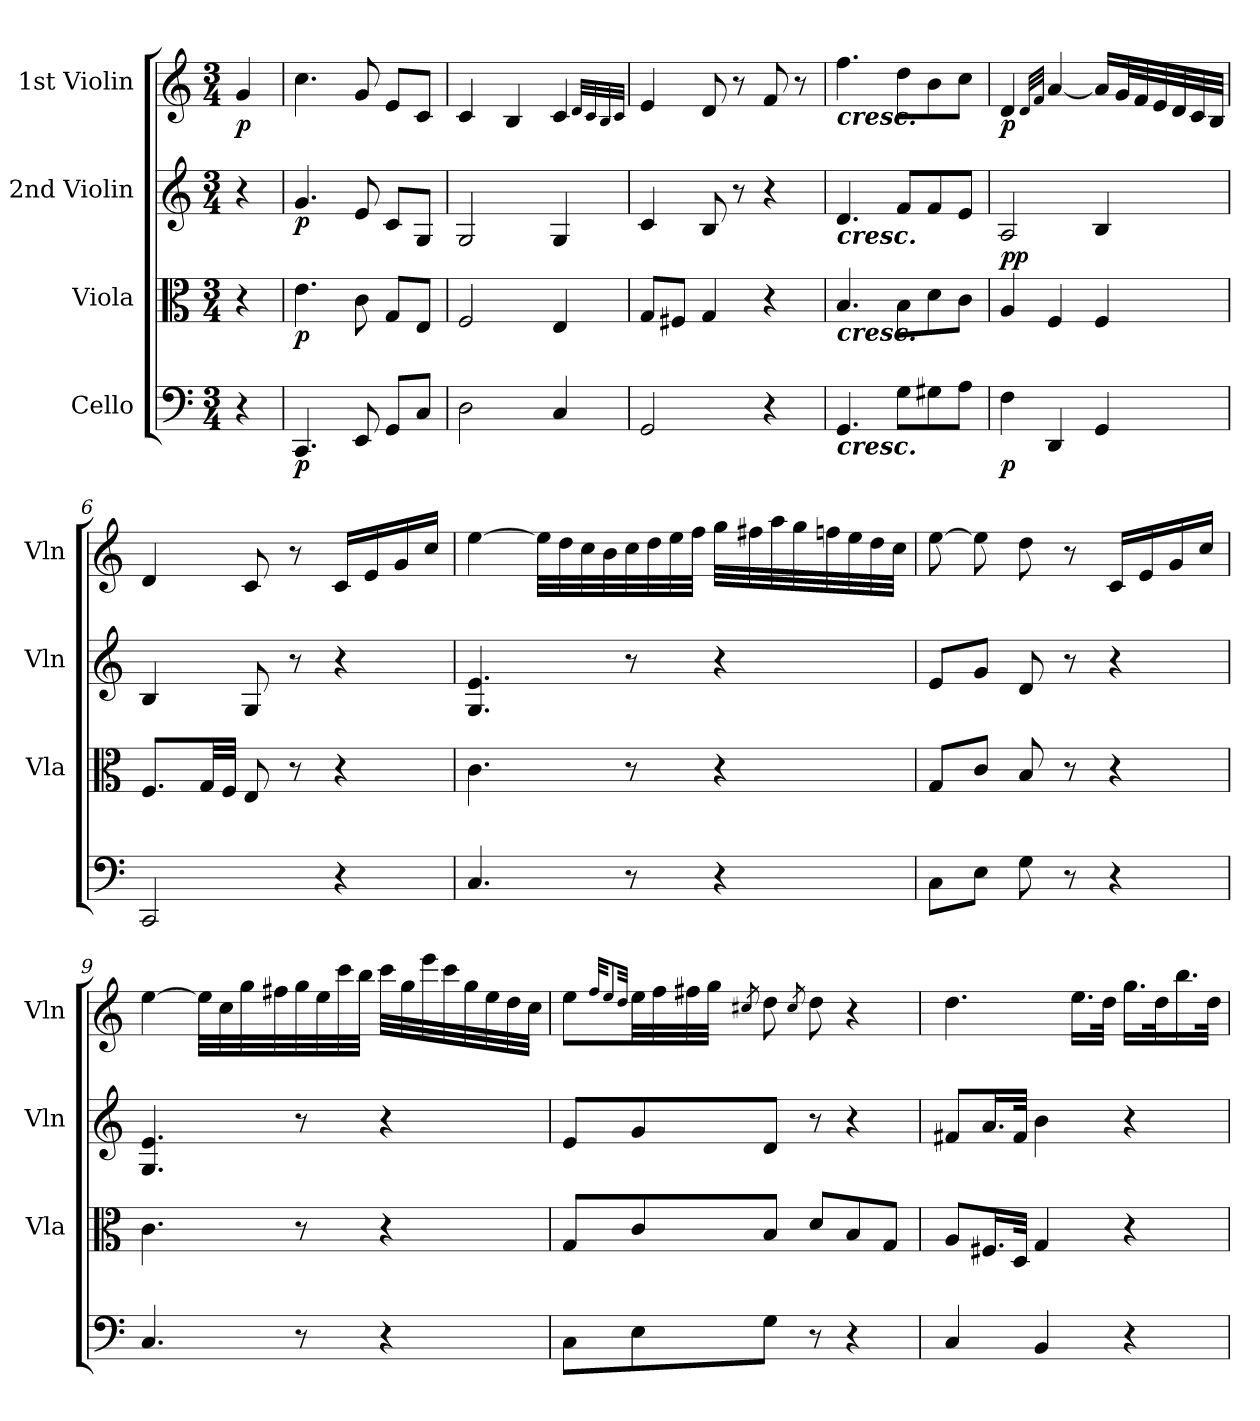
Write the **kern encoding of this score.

**kern	**dynam	**kern	**dynam	**kern	**dynam	**kern	**dynam
*part4	*part4	*part3	*part3	*part2	*part2	*part1	*part1
*staff4	*staff4	*staff3	*staff3	*staff2	*staff2	*staff1	*staff1
*I"Cello	*	*I"Viola	*	*I"2nd Violin	*	*I"1st Violin	*
*	*	*I'Vla	*	*I'Vln	*	*I'Vln	*
*clefF4	*	*clefC3	*	*clefG2	*	*clefG2	*
*k[]	*	*k[]	*	*k[]	*	*k[]	*
*M3/4	*	*M3/4	*	*M3/4	*	*M3/4	*
=	=	=	=	=	=	=	=
!	!	!	!	!	!	!	!LO:DY:b
4r	.	4r	.	4r	.	4g/	p
=1	=1	=1	=1	=1	=1	=1	=1
!	!LO:DY:b	!	!LO:DY:b	!	!LO:DY:b	!	!
4.CC/	p	4.e\	p	4.g/	p	4.cc\	.
8EE/	.	8c\	.	8e/	.	8g/	.
8GG/L	.	8G/L	.	8c/L	.	8e/L	.
8C/J	.	8E/J	.	8G/J	.	8c/J	.
=2	=2	=2	=2	=2	=2	=2	=2
2D\	.	2F/	.	2G/	.	4c/	.
.	.	.	.	.	.	4B/	.
4C/	.	4E/	.	4G/	.	4c/	.
.	.	.	.	.	.	32qd/LLL	.
.	.	.	.	.	.	32qc/	.
.	.	.	.	.	.	32qB/	.
.	.	.	.	.	.	32qc/JJJ	.
=3	=3	=3	=3	=3	=3	=3	=3
2GG/	.	8G/L	.	4c/	.	4e/	.
.	.	8F#X/J	.	.	.	.	.
.	.	4G/	.	8B/	.	8d/	.
.	.	.	.	8r	.	8r	.
4r	.	4r	.	4r	.	8f/	.
.	.	.	.	.	.	8r	.
=4	=4	=4	=4	=4	=4	=4	=4
!	!	!	!	!	!	!LO:TX:b:Bi:t=cresc.	!
!	!	!	!	!LO:TX:b:Bi:t=cresc.	!	!	!
!	!	!LO:TX:b:Bi:t=cresc.	!	!	!	!	!
!LO:TX:b:Bi:t=cresc.	!	!	!	!	!	!	!
4.GG/	.	4.B/	.	4.d/	.	4.ff\	.
8G\L	.	8B\L	.	8f/L	.	8dd\L	.
8G#X\	.	8d\	.	8f/	.	8b\	.
8A\J	.	8c\J	.	8e/J	.	8cc\J	.
=5	=5	=5	=5	=5	=5	=5	=5
!	!LO:DY:b	!	!LO:DY:b	!	!	!	!
!	!	!	!LO:DY:n=1:a	!	!	!	!LO:DY:b
4F\	p	4A/	p p	2A/	.	4d/	p
.	.	.	.	.	.	32qd/LLL	.
.	.	.	.	.	.	32qf/JJJ	.
4DD/	.	4F/	.	.	.	[4a/	.
4GG/	.	4F/	.	4B/	.	16a/LL]	.
.	.	.	.	.	.	32g/L	.
.	.	.	.	.	.	32f/	.
.	.	.	.	.	.	32e/	.
.	.	.	.	.	.	32d/	.
.	.	.	.	.	.	32c/	.
.	.	.	.	.	.	32B/JJJ	.
=6	=6	=6	=6	=6	=6	=6	=6
2CC/	.	8.F/L	.	4B/	.	4d/	.
.	.	32G/LL	.	.	.	.	.
.	.	32F/JJJ	.	.	.	.	.
.	.	8E/	.	8G/	.	8c/	.
.	.	8r	.	8r	.	8r	.
4r	.	4r	.	4r	.	16c/LL	.
.	.	.	.	.	.	16e/	.
.	.	.	.	.	.	16g/	.
.	.	.	.	.	.	16cc/JJ	.
=7	=7	=7	=7	=7	=7	=7	=7
4.C/	.	4.c\	.	4.G/ 4.e/	.	[4ee\	.
.	.	.	.	.	.	32ee\LLL]	.
.	.	.	.	.	.	32dd\	.
.	.	.	.	.	.	32cc\	.
.	.	.	.	.	.	32b\	.
8r	.	8r	.	8r	.	32cc\	.
.	.	.	.	.	.	32dd\	.
.	.	.	.	.	.	32ee\	.
.	.	.	.	.	.	32ff\JJJ	.
4r	.	4r	.	4r	.	32gg\LLL	.
.	.	.	.	.	.	32ff#X\	.
.	.	.	.	.	.	32aa\	.
.	.	.	.	.	.	32gg\	.
.	.	.	.	.	.	32ffn\	.
.	.	.	.	.	.	32ee\	.
.	.	.	.	.	.	32dd\	.
.	.	.	.	.	.	32cc\JJJ	.
=8	=8	=8	=8	=8	=8	=8	=8
8C\L	.	8G/L	.	8e/L	.	[8ee\	.
8E\J	.	8c/J	.	8g/J	.	8ee\]	.
8G\	.	8B/	.	8d/	.	8dd\	.
8r	.	8r	.	8r	.	8r	.
4r	.	4r	.	4r	.	16c/LL	.
.	.	.	.	.	.	16e/	.
.	.	.	.	.	.	16g/	.
.	.	.	.	.	.	16cc/JJ	.
=9	=9	=9	=9	=9	=9	=9	=9
4.C/	.	4.c\	.	4.G/ 4.e/	.	[4ee\	.
.	.	.	.	.	.	32ee\LLL]	.
.	.	.	.	.	.	32cc\	.
.	.	.	.	.	.	32gg\	.
.	.	.	.	.	.	32ff#X\	.
8r	.	8r	.	8r	.	32gg\	.
.	.	.	.	.	.	32ee\	.
.	.	.	.	.	.	32ccc\	.
.	.	.	.	.	.	32bb\JJJ	.
4r	.	4r	.	4r	.	32ccc\LLL	.
.	.	.	.	.	.	32gg\	.
.	.	.	.	.	.	32eee\	.
.	.	.	.	.	.	32ccc\	.
.	.	.	.	.	.	32gg\	.
.	.	.	.	.	.	32ee\	.
.	.	.	.	.	.	32dd\	.
.	.	.	.	.	.	32cc\JJJ	.
=10	=10	=10	=10	=10	=10	=10	=10
8C\L	.	8G/L	.	8e/L	.	8ee\L	.
.	.	.	.	.	.	32qff/KKL	.
.	.	.	.	.	.	8qee/	.
.	.	.	.	.	.	32qdd/Jkk	.
8E\	.	8c/	.	8g/	.	32ee\LL	.
.	.	.	.	.	.	32ff\	.
.	.	.	.	.	.	32ff#X\	.
.	.	.	.	.	.	32gg\JJJ	.
.	.	.	.	.	.	8qcc#X/	.
8G\J	.	8B/J	.	8d/J	.	8dd\	.
.	.	.	.	.	.	8qcc#/	.
8r	.	8d/L	.	8r	.	8dd\	.
4r	.	8B/	.	4r	.	4r	.
.	.	8G/J	.	.	.	.	.
=11	=11	=11	=11	=11	=11	=11	=11
4C/	.	8A/L	.	8f#X/L	.	4.dd\	.
.	.	16.F#X/L	.	16.a/L	.	.	.
.	.	32D/JJk	.	32f#/JJk	.	.	.
4BB/	.	4G/	.	4b\	.	.	.
.	.	.	.	.	.	16.ee\LL	.
.	.	.	.	.	.	32dd\JJk	.
4r	.	4r	.	4r	.	16.gg\LL	.
.	.	.	.	.	.	32dd\K	.
.	.	.	.	.	.	16.bb\	.
.	.	.	.	.	.	32dd\JJk	.
=	=	=	=	=	=	=	=
*-	*-	*-	*-	*-	*-	*-	*-
